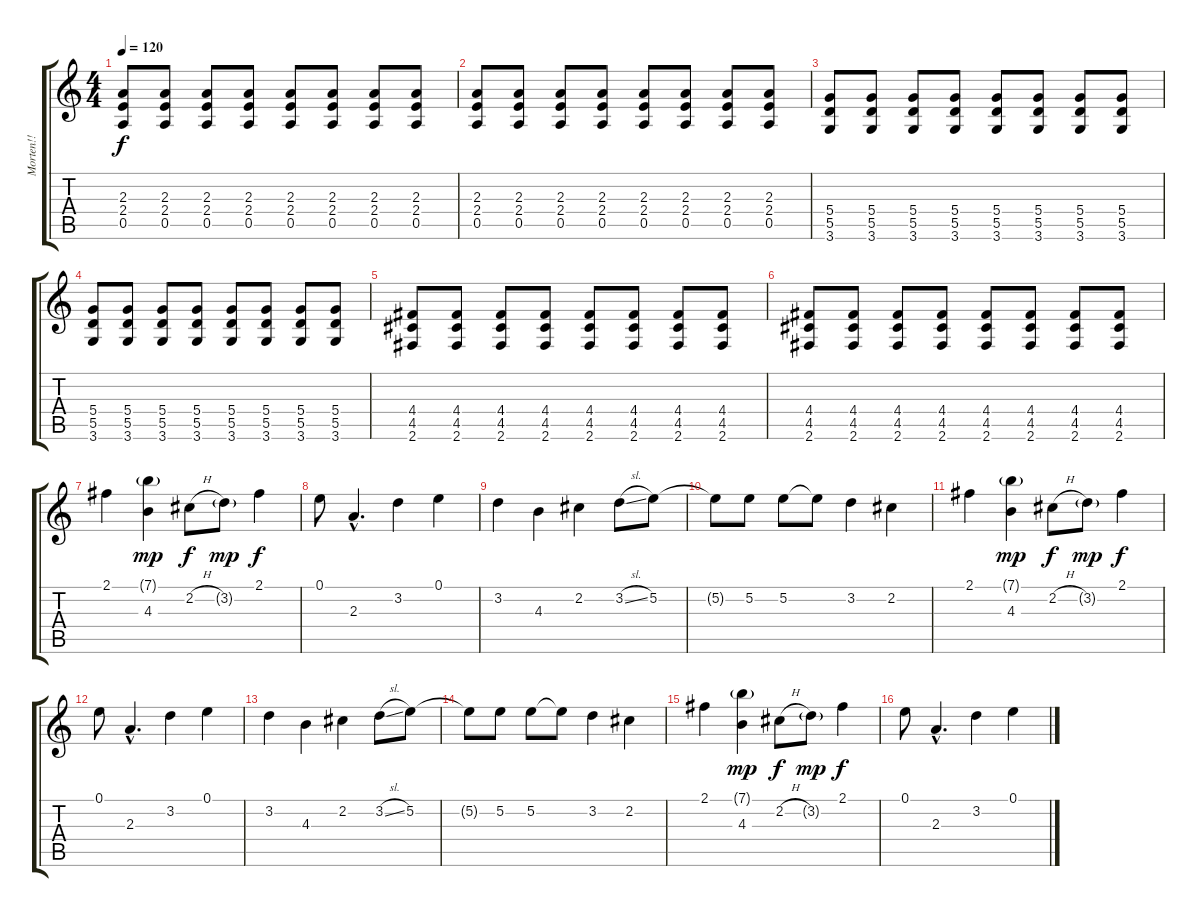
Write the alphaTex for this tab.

\track ("Morten!!" "Morten!!") {instrument distortionguitar}
\staff {score tabs}
\tuning (E4 B3 G3 D3 A2 E2) {hide}
\ts (4 4)
\tempo 120
\clef g2
\ks c
(2.3 2.4 0.5).8{dy f} (2.3 2.4 0.5).8 (2.3 2.4 0.5).8 (2.3 2.4 0.5).8 (2.3 2.4 0.5).8 (2.3 2.4 0.5).8 (2.3 2.4 0.5).8 (2.3 2.4 0.5).8 |
(2.3 2.4 0.5).8 (2.3 2.4 0.5).8 (2.3 2.4 0.5).8 (2.3 2.4 0.5).8 (2.3 2.4 0.5).8 (2.3 2.4 0.5).8 (2.3 2.4 0.5).8 (2.3 2.4 0.5).8 |
(5.4 5.5 3.6).8 (5.4 5.5 3.6).8 (5.4 5.5 3.6).8 (5.4 5.5 3.6).8 (5.4 5.5 3.6).8 (5.4 5.5 3.6).8 (5.4 5.5 3.6).8 (5.4 5.5 3.6).8 |
(5.4 5.5 3.6).8 (5.4 5.5 3.6).8 (5.4 5.5 3.6).8 (5.4 5.5 3.6).8 (5.4 5.5 3.6).8 (5.4 5.5 3.6).8 (5.4 5.5 3.6).8 (5.4 5.5 3.6).8 |
(4.4 4.5 2.6).8 (4.4 4.5 2.6).8 (4.4 4.5 2.6).8 (4.4 4.5 2.6).8 (4.4 4.5 2.6).8 (4.4 4.5 2.6).8 (4.4 4.5 2.6).8 (4.4 4.5 2.6).8 |
(4.4 4.5 2.6).8 (4.4 4.5 2.6).8 (4.4 4.5 2.6).8 (4.4 4.5 2.6).8 (4.4 4.5 2.6).8 (4.4 4.5 2.6).8 (4.4 4.5 2.6).8 (4.4 4.5 2.6).8 |
2.1.4 (7.1{g} 4.3).4{dy mp} 2.2{h}.8{dy f} 3.2{g}.8{dy mp} 2.1.4{dy f} |
0.1.8 2.3{hac}.4{d} 3.2.4 0.1.4 |
3.2.4 4.3.4 2.2.4 3.2{sl}.8 5.2.8 |
5.2{t}.8 5.2.8 5.2.8 5.2{t}.8 3.2.4 2.2.4 |
2.1.4 (7.1{g} 4.3).4{dy mp} 2.2{h}.8{dy f} 3.2{g}.8{dy mp} 2.1.4{dy f} |
0.1.8 2.3{hac}.4{d} 3.2.4 0.1.4 |
3.2.4 4.3.4 2.2.4 3.2{sl}.8 5.2.8 |
5.2{t}.8 5.2.8 5.2.8 5.2{t}.8 3.2.4 2.2.4 |
2.1.4 (7.1{g} 4.3).4{dy mp} 2.2{h}.8{dy f} 3.2{g}.8{dy mp} 2.1.4{dy f} |
0.1.8 2.3{hac}.4{d} 3.2.4 0.1.4
